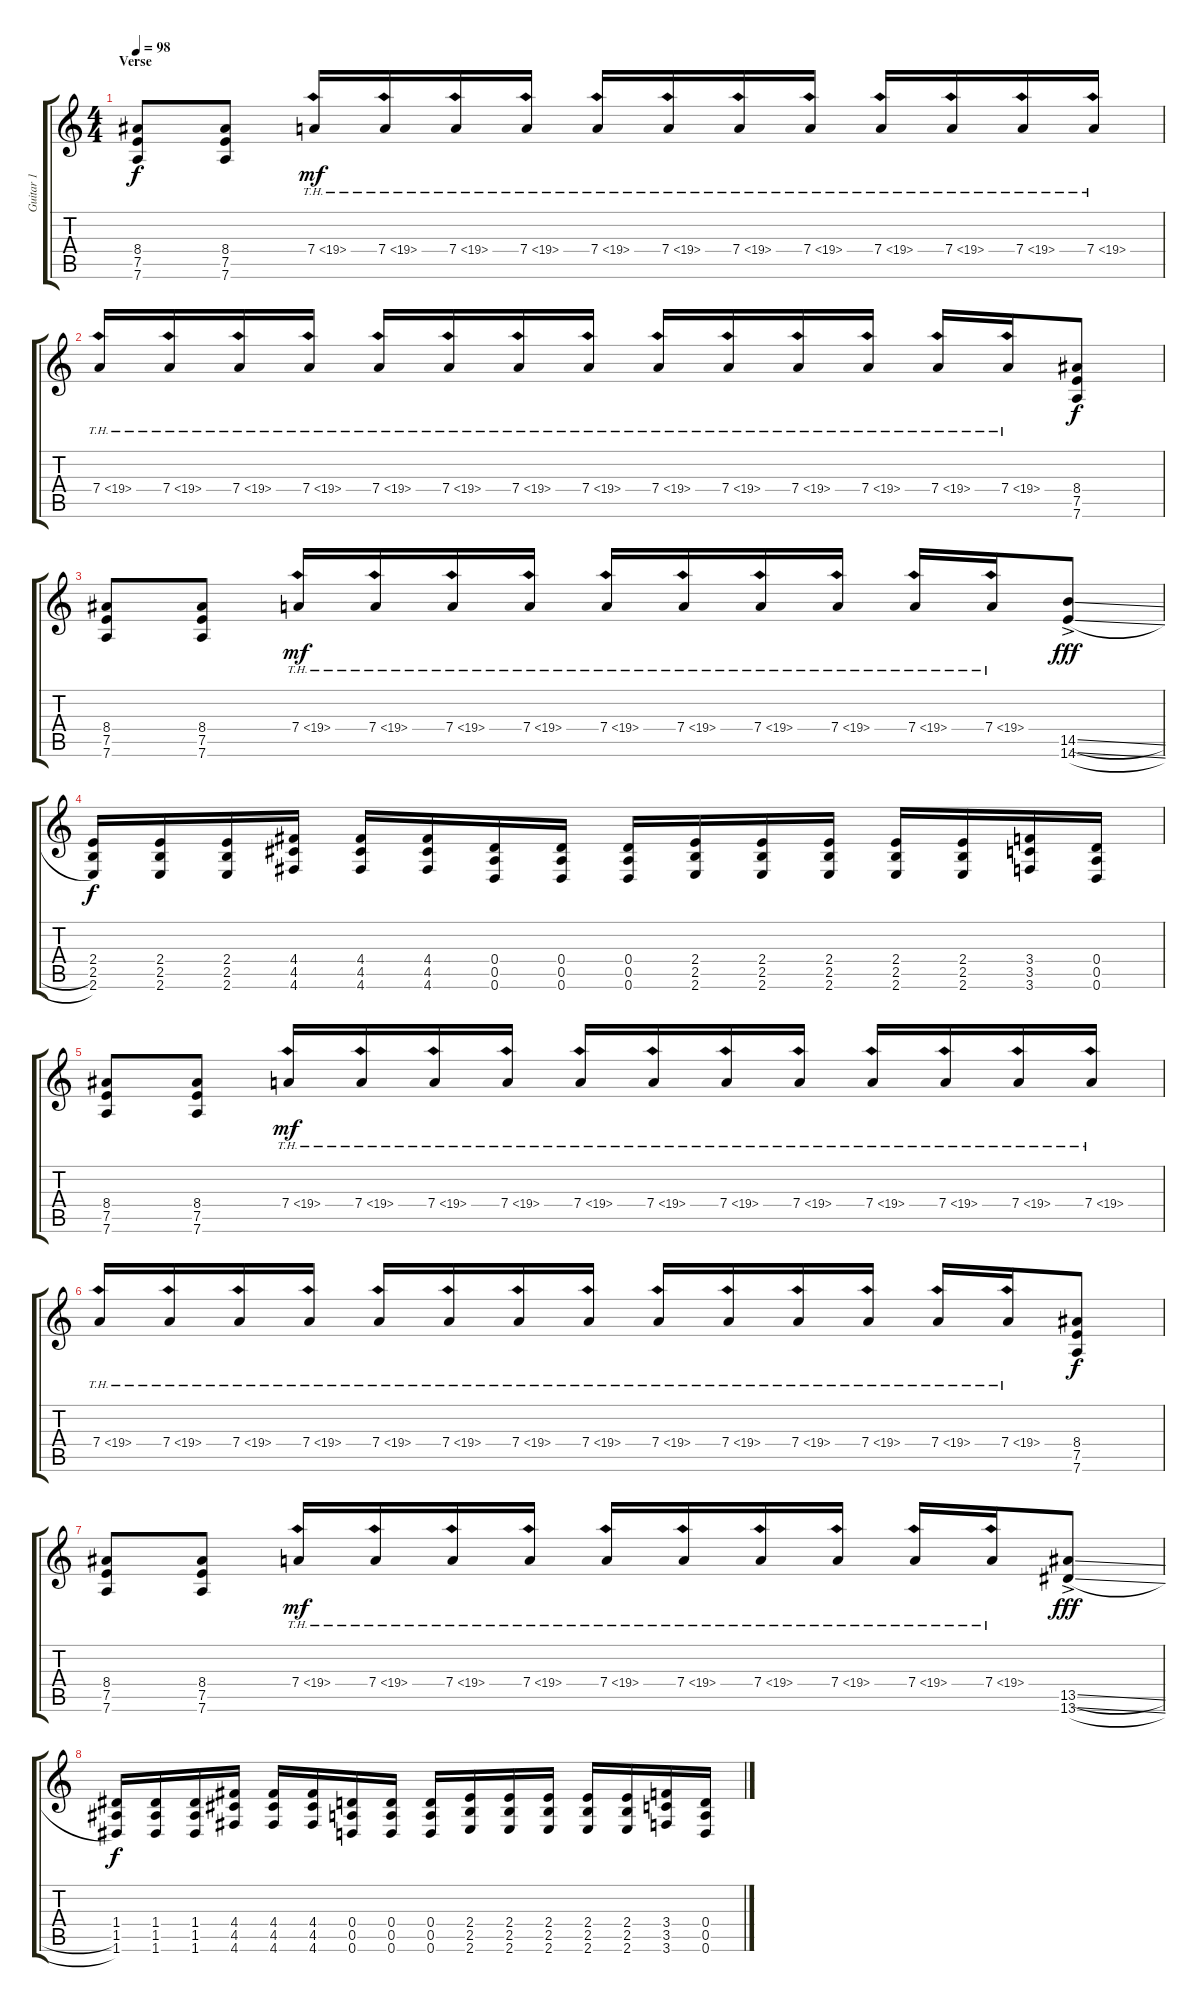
\track ("Guitar 1" "Guitar 1") {instrument distortionguitar}
\staff {score tabs}
\tuning (E4 B3 G3 D3 A2 D2) {hide}
\ts (4 4)
\section ("" "Verse")
\tempo 98
\clef g2
\ks c
(8.4 7.5 7.6).8{dy f instrument distortionguitar} (8.4 7.5 7.6).8 7.4{th 12}.16{dy mf} 7.4{th 12}.16 7.4{th 12}.16 7.4{th 12}.16 7.4{th 12}.16 7.4{th 12}.16 7.4{th 12}.16 7.4{th 12}.16 7.4{th 12}.16 7.4{th 12}.16 7.4{th 12}.16 7.4{th 12}.16 |
7.4{th 12}.16 7.4{th 12}.16 7.4{th 12}.16 7.4{th 12}.16 7.4{th 12}.16 7.4{th 12}.16 7.4{th 12}.16 7.4{th 12}.16 7.4{th 12}.16 7.4{th 12}.16 7.4{th 12}.16 7.4{th 12}.16 7.4{th 12}.16 7.4{th 12}.16 (8.4 7.5 7.6).8{dy f} |
(8.4 7.5 7.6).8 (8.4 7.5 7.6).8 7.4{th 12}.16{dy mf} 7.4{th 12}.16 7.4{th 12}.16 7.4{th 12}.16 7.4{th 12}.16 7.4{th 12}.16 7.4{th 12}.16 7.4{th 12}.16 7.4{th 12}.16 7.4{th 12}.16 (14.5{sl} 14.6{sl ac}).8{dy fff} |
(2.4 2.5 2.6).16{dy f} (2.4 2.5 2.6).16 (2.4 2.5 2.6).16 (4.4 4.5 4.6).16 (4.4 4.5 4.6).16 (4.4 4.5 4.6).16 (0.4 0.5 0.6).16 (0.4 0.5 0.6).16 (0.4 0.5 0.6).16 (2.4 2.5 2.6).16 (2.4 2.5 2.6).16 (2.4 2.5 2.6).16 (2.4 2.5 2.6).16 (2.4 2.5 2.6).16 (3.4 3.5 3.6).16 (0.4 0.5 0.6).16 |
(8.4 7.5 7.6).8 (8.4 7.5 7.6).8 7.4{th 12}.16{dy mf} 7.4{th 12}.16 7.4{th 12}.16 7.4{th 12}.16 7.4{th 12}.16 7.4{th 12}.16 7.4{th 12}.16 7.4{th 12}.16 7.4{th 12}.16 7.4{th 12}.16 7.4{th 12}.16 7.4{th 12}.16 |
7.4{th 12}.16 7.4{th 12}.16 7.4{th 12}.16 7.4{th 12}.16 7.4{th 12}.16 7.4{th 12}.16 7.4{th 12}.16 7.4{th 12}.16 7.4{th 12}.16 7.4{th 12}.16 7.4{th 12}.16 7.4{th 12}.16 7.4{th 12}.16 7.4{th 12}.16 (8.4 7.5 7.6).8{dy f} |
(8.4 7.5 7.6).8 (8.4 7.5 7.6).8 7.4{th 12}.16{dy mf} 7.4{th 12}.16 7.4{th 12}.16 7.4{th 12}.16 7.4{th 12}.16 7.4{th 12}.16 7.4{th 12}.16 7.4{th 12}.16 7.4{th 12}.16 7.4{th 12}.16 (13.5{sl} 13.6{sl ac}).8{dy fff} |
(1.4 1.5 1.6).16{dy f} (1.4 1.5 1.6).16 (1.4 1.5 1.6).16 (4.4 4.5 4.6).16 (4.4 4.5 4.6).16 (4.4 4.5 4.6).16 (0.4 0.5 0.6).16 (0.4 0.5 0.6).16 (0.4 0.5 0.6).16 (2.4 2.5 2.6).16 (2.4 2.5 2.6).16 (2.4 2.5 2.6).16 (2.4 2.5 2.6).16 (2.4 2.5 2.6).16 (3.4 3.5 3.6).16 (0.4 0.5 0.6).16
